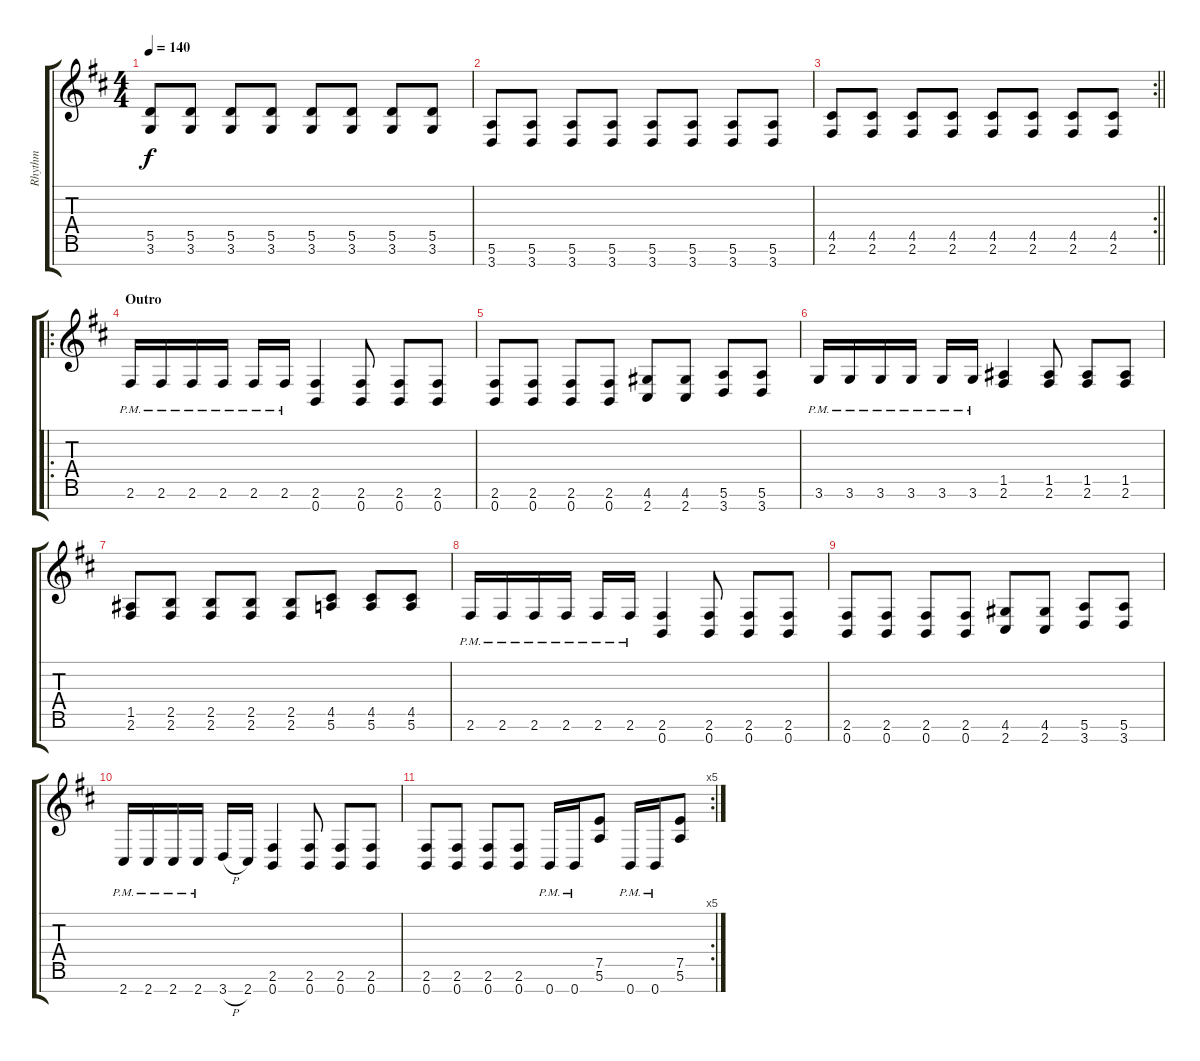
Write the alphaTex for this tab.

\track ("Rhythm" "Rhythm") {instrument distortionguitar}
\staff {score tabs}
\tuning (E4 B3 G3 D3 A2 E2 B1) {hide}
\ts (4 4)
\tempo 140
\clef g2
\ks d
(5.5 3.6).8{dy f} (5.5 3.6).8 (5.5 3.6).8 (5.5 3.6).8 (5.5 3.6).8 (5.5 3.6).8 (5.5 3.6).8 (5.5 3.6).8 |
(5.6 3.7).8 (5.6 3.7).8 (5.6 3.7).8 (5.6 3.7).8 (5.6 3.7).8 (5.6 3.7).8 (5.6 3.7).8 (5.6 3.7).8 |
\rc 2
\barLineRight lightlight
(4.5 2.6).8 (4.5 2.6).8 (4.5 2.6).8 (4.5 2.6).8 (4.5 2.6).8 (4.5 2.6).8 (4.5 2.6).8 (4.5 2.6).8 |
\ro
\section ("" "Outro")
2.6{pm}.16 2.6{pm}.16 2.6{pm}.16 2.6{pm}.16 2.6{pm}.16 2.6{pm}.16 (2.6 0.7).4 (2.6 0.7).8 (2.6 0.7).8 (2.6 0.7).8 |
(2.6 0.7).8 (2.6 0.7).8 (2.6 0.7).8 (2.6 0.7).8 (4.6 2.7).8 (4.6 2.7).8 (5.6 3.7).8 (5.6 3.7).8 |
3.6{pm}.16 3.6{pm}.16 3.6{pm}.16 3.6{pm}.16 3.6{pm}.16 3.6{pm}.16 (1.5 2.6).4 (1.5 2.6).8 (1.5 2.6).8 (1.5 2.6).8 |
(1.5 2.6).8 (2.5 2.6).8 (2.5 2.6).8 (2.5 2.6).8 (2.5 2.6).8 (4.5 5.6).8 (4.5 5.6).8 (4.5 5.6).8 |
2.6{pm}.16 2.6{pm}.16 2.6{pm}.16 2.6{pm}.16 2.6{pm}.16 2.6{pm}.16 (2.6 0.7).4 (2.6 0.7).8 (2.6 0.7).8 (2.6 0.7).8 |
(2.6 0.7).8 (2.6 0.7).8 (2.6 0.7).8 (2.6 0.7).8 (4.6 2.7).8 (4.6 2.7).8 (5.6 3.7).8 (5.6 3.7).8 |
2.7{pm}.16 2.7{pm}.16 2.7{pm}.16 2.7{pm}.16 3.7{h}.16 2.7.16 (2.6 0.7).4 (2.6 0.7).8 (2.6 0.7).8 (2.6 0.7).8 |
\rc 5
(2.6 0.7).8 (2.6 0.7).8 (2.6 0.7).8 (2.6 0.7).8 0.7{pm}.16 0.7{pm}.16 (7.5 5.6).8 0.7{pm}.16 0.7{pm}.16 (7.5 5.6).8
